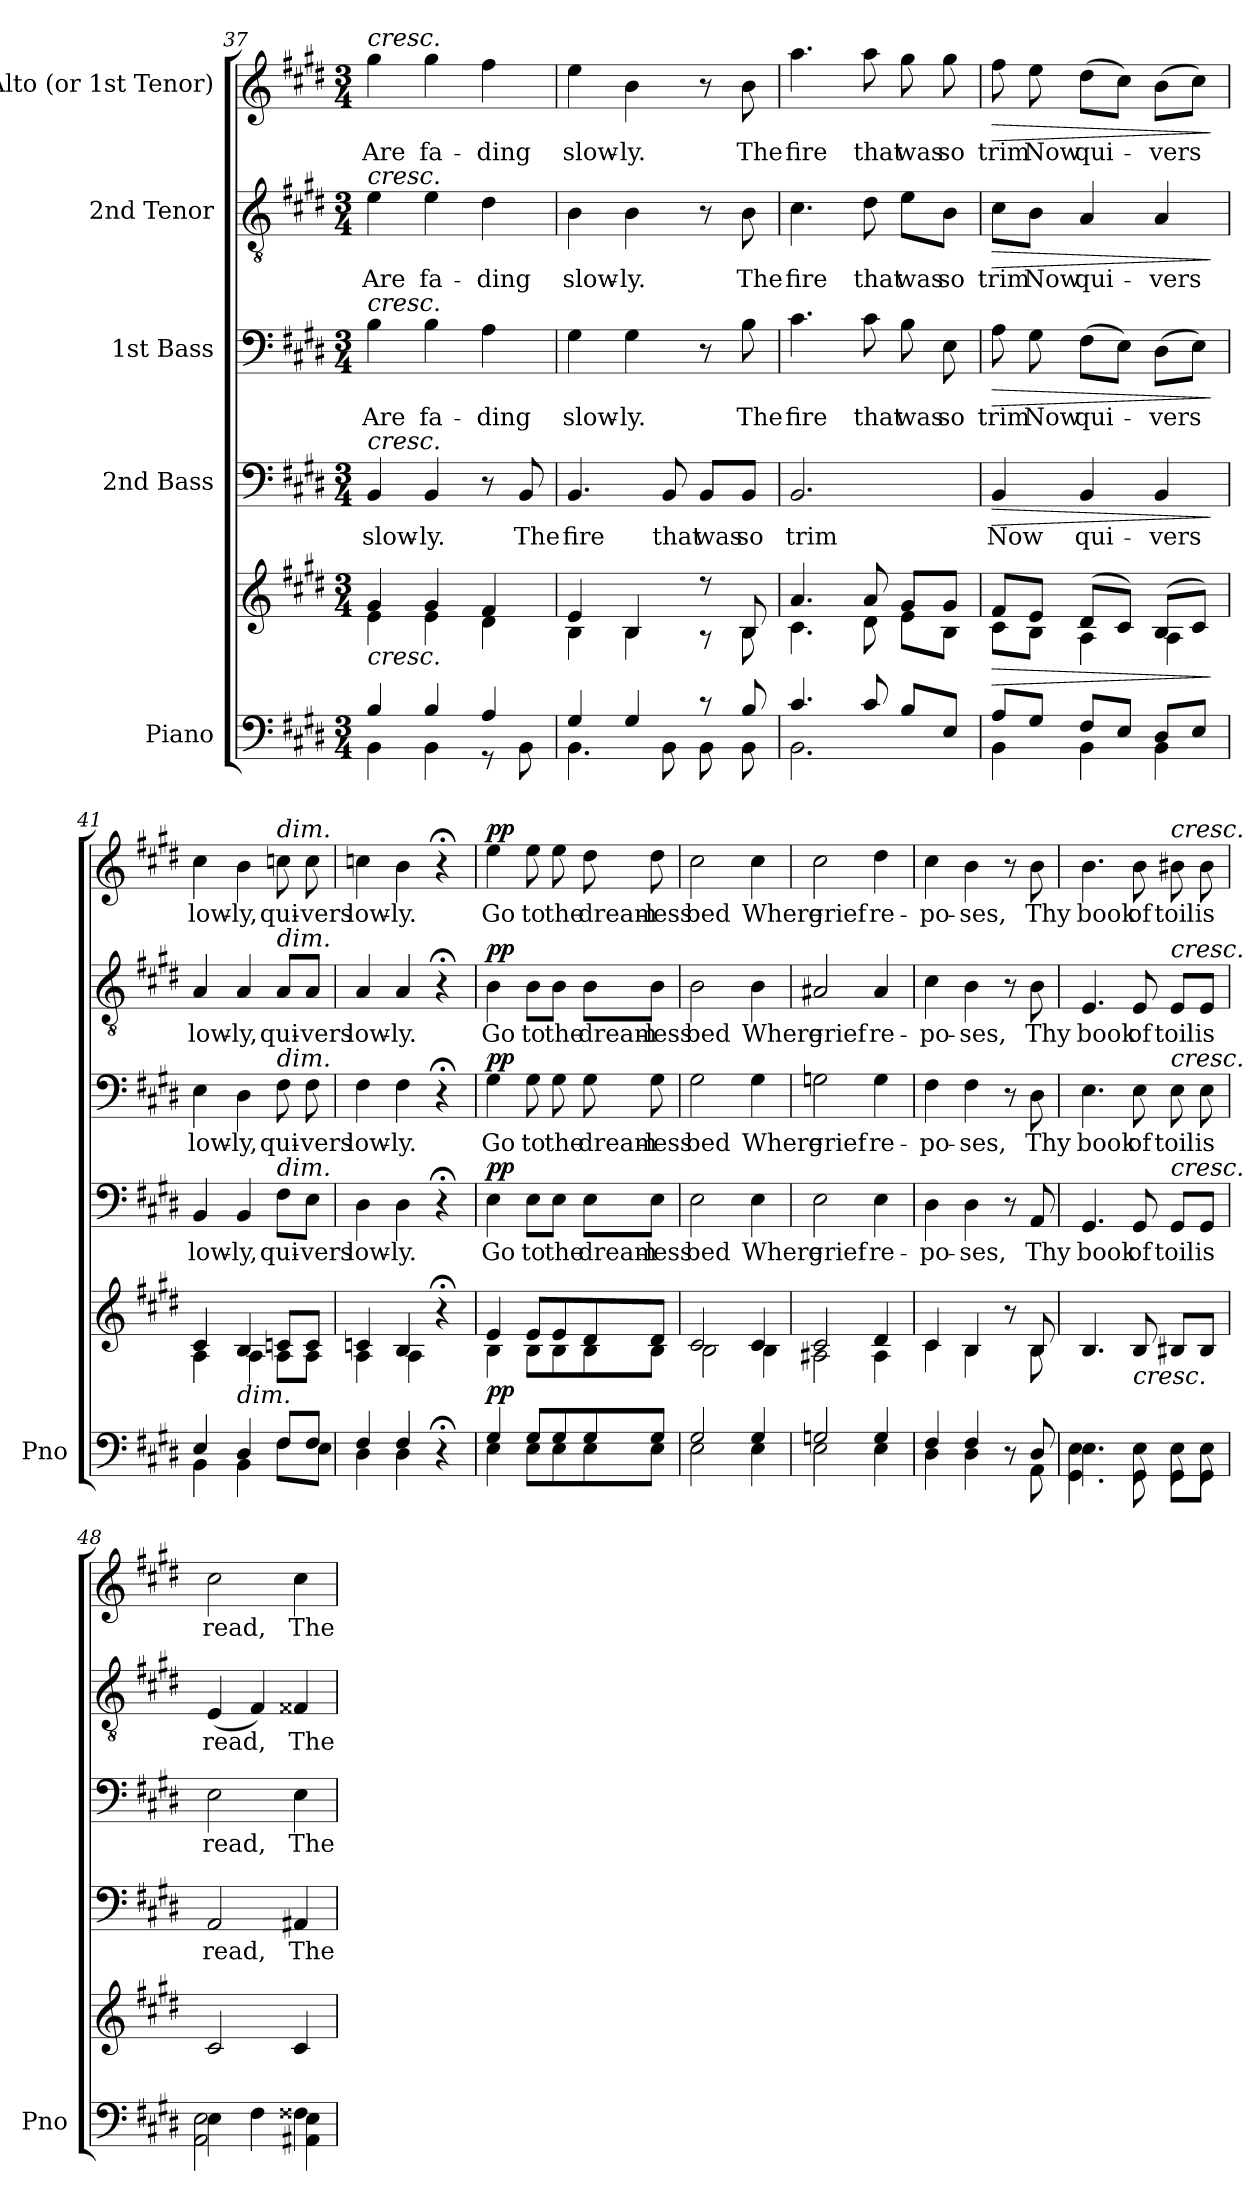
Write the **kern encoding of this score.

**kern	**kern	**dynam	**kern	**text	**dynam	**kern	**text	**dynam	**kern	**text	**dynam	**kern	**text	**dynam
*part5	*part5	*part5	*part4	*part4	*part4	*part3	*part3	*part3	*part2	*part2	*part2	*part1	*part1	*part1
*staff6	*staff5	*staff5/6	*staff4	*staff4	*staff4	*staff3	*staff3	*staff3	*staff2	*staff2	*staff2	*staff1	*staff1	*staff1
*I"Piano	*	*	*I"2nd Bass	*	*	*I"1st Bass	*	*	*I"2nd Tenor	*	*	*I"Alto (or 1st Tenor)	*	*
*I'Pno	*	*	*	*	*	*	*	*	*	*	*	*	*	*
*clefF4	*clefG2	*	*clefF4	*	*	*clefF4	*	*	*clefGv2	*	*	*clefG2	*	*
*k[f#c#g#d#]	*k[f#c#g#d#]	*	*k[f#c#g#d#]	*	*	*k[f#c#g#d#]	*	*	*k[f#c#g#d#]	*	*	*k[f#c#g#d#]	*	*
*M3/4	*M3/4	*	*M3/4	*	*	*M3/4	*	*	*M3/4	*	*	*M3/4	*	*
=37	=37	=37	=37	=37	=37	=37	=37	=37	=37	=37	=37	=37	=37	=37
*^	*^	*	*	*	*	*	*	*	*	*	*	*	*	*
!	!	!	!	!	!	!	!	!	!	!	!	!	!	!LO:TX:a:i:t=cresc.	!	!
!	!	!	!	!	!	!	!	!	!	!	!LO:TX:a:i:t=cresc.	!	!	!	!	!
!	!	!	!	!	!	!	!	!LO:TX:a:i:t=cresc.	!	!	!	!	!	!	!	!
!	!	!	!	!	!LO:TX:a:i:t=cresc.	!	!	!	!	!	!	!	!	!	!	!
!	!	!LO:TX:b:i:t=cresc.	!	!	!	!	!	!	!	!	!	!	!	!	!	!
!	!	!	!	!	!	!LO:LY:b	!	!	!LO:LY:b	!	!	!LO:LY:b	!	!	!LO:LY:b	!
4B/	4BB\	4g#/	4e\	.	4BB/	slow-	.	4B\	Are	.	4e\	Are	.	4gg#\	Are	.
!	!	!	!	!	!	!LO:LY:b	!	!	!LO:LY:b	!	!	!LO:LY:b	!	!	!LO:LY:b	!
4B/	4BB\	4g#/	4e\	.	4BB/	-ly.	.	4B\	fa-	.	4e\	fa-	.	4gg#\	fa-	.
!	!	!	!	!	!	!	!	!	!LO:LY:b	!	!	!LO:LY:b	!	!	!LO:LY:b	!
4A/	8r	4f#/	4d#\	.	8r	.	.	4A\	-ding	.	4d#\	-ding	.	4ff#\	-ding	.
!	!	!	!	!	!	!LO:LY:b	!	!	!	!	!	!	!	!	!	!
.	8BB\	.	.	.	8BB/	The	.	.	.	.	.	.	.	.	.	.
=38	=38	=38	=38	=38	=38	=38	=38	=38	=38	=38	=38	=38	=38	=38	=38	=38
!	!	!	!	!	!	!LO:LY:b	!	!	!LO:LY:b	!	!	!LO:LY:b	!	!	!LO:LY:b	!
4G#/	4.BB\	4e/	4B\	.	4.BB/	fire	.	4G#\	slow-	.	4B\	slow-	.	4ee\	slow-	.
!	!	!	!	!	!	!	!	!	!LO:LY:b	!	!	!LO:LY:b	!	!	!LO:LY:b	!
4G#/	.	4B/	4B\	.	.	.	.	4G#\	-ly.	.	4B\	-ly.	.	4b\	-ly.	.
!	!	!	!	!	!	!LO:LY:b	!	!	!	!	!	!	!	!	!	!
.	8BB\	.	.	.	8BB/	that	.	.	.	.	.	.	.	.	.	.
!	!	!	!	!	!	!LO:LY:b	!	!	!	!	!	!	!	!	!	!
8r	8BB\	8r	8r	.	8BB/L	was	.	8r	.	.	8r	.	.	8r	.	.
!	!	!	!	!	!	!LO:LY:b	!	!	!LO:LY:b	!	!	!LO:LY:b	!	!	!LO:LY:b	!
8B/	8BB\	8B/	8B\	.	8BB/J	so	.	8B\	The	.	8B\	The	.	8b\	The	.
=39	=39	=39	=39	=39	=39	=39	=39	=39	=39	=39	=39	=39	=39	=39	=39	=39
!	!	!	!	!	!	!LO:LY:b	!	!	!LO:LY:b	!	!	!LO:LY:b	!	!	!LO:LY:b	!
4.c#/	2.BB\	4.a/	4.c#\	.	2.BB/	trim	.	4.c#\	fire	.	4.c#\	fire	.	4.aa\	fire	.
!	!	!	!	!	!	!	!	!	!LO:LY:b	!	!	!LO:LY:b	!	!	!LO:LY:b	!
8c#/	.	8a/	8d#\	.	.	.	.	8c#\	that	.	8d#\	that	.	8aa\	that	.
!	!	!	!	!	!	!	!	!	!LO:LY:b	!	!	!LO:LY:b	!	!	!LO:LY:b	!
8B/L	.	8g#/L	8e\L	.	.	.	.	8B\	was	.	8e\L	was	.	8gg#\	was	.
!	!	!	!	!	!	!	!	!	!LO:LY:b	!	!	!LO:LY:b	!	!	!LO:LY:b	!
8E/J	.	8g#/J	8B\J	.	.	.	.	8E\	so	.	8B\J	so	.	8gg#\	so	.
!!LO:PB:g=z
=40	=40	=40	=40	=40	=40	=40	=40	=40	=40	=40	=40	=40	=40	=40	=40	=40
!	!	!	!	!LO:HP:b	!	!LO:LY:b	!LO:HP:b	!	!LO:LY:b	!LO:HP:b	!	!LO:LY:b	!LO:HP:b	!	!LO:LY:b	!LO:HP:b
8A/L	4BB\	8f#/L	8c#\L	>	4BB/	Now	>	8A\	trim	>	8c#\L	trim	>	8ff#\	trim	>
!	!	!	!	!	!	!	!	!	!LO:LY:b	!	!	!LO:LY:b	!	!	!LO:LY:b	!
8G#/J	.	8e/J	8B\J	.	.	.	.	8G#\	Now	.	8B\J	Now	.	8ee\	Now	.
!	!	!	!	!	!	!LO:LY:b	!	!	!LO:LY:b	!	!	!LO:LY:b	!	!	!LO:LY:b	!
8F#/L	4BB\	(8d#/L	4A\	.	4BB/	qui-	.	(8F#\L	qui-	.	4A/	qui-	.	(8dd#\L	qui-	.
8E/J	.	8c#/J)	.	.	.	.	.	8E\J)	.	.	.	.	.	8cc#\J)	.	.
!	!	!	!	!	!	!LO:LY:b	!	!	!LO:LY:b	!	!	!LO:LY:b	!	!	!LO:LY:b	!
8D#/L	4BB\	(8B/L	4A\	.	4BB/	-vers	.	(8D#\L	-vers	.	4A/	-vers	.	(8b\L	-vers	.
8E/J	.	8c#/J)	.	.	.	.	.	8E\J)	.	.	.	.	.	8cc#\J)	.	.
*v	*v	*	*	*	*	*	*	*	*	*	*	*	*	*	*	*
*	*v	*v	*	*	*	*	*	*	*	*	*	*	*	*	*
.	.	]	.	.	]	.	.	]	.	.	]	.	.	]
=41	=41	=41	=41	=41	=41	=41	=41	=41	=41	=41	=41	=41	=41	=41
*^	*^	*	*	*	*	*	*	*	*	*	*	*	*	*
!	!	!	!	!	!	!LO:LY:b	!	!	!LO:LY:b	!	!	!LO:LY:b	!	!	!LO:LY:b	!
4E/	4BB\	4c#/	4A\	.	4BB/	low-	.	4E\	low-	.	4A/	low-	.	4cc#\	low-	.
!	!	!LO:TX:b:i:t=dim.	!	!	!	!	!	!	!	!	!	!	!	!	!	!
!	!	!	!	!	!	!LO:LY:b	!	!	!LO:LY:b	!	!	!LO:LY:b	!	!	!LO:LY:b	!
4D#/	4BB\	4B/	4A\	.	4BB/	-ly,	.	4D#\	-ly,	.	4A/	-ly,	.	4b\	-ly,	.
!	!	!	!	!	!	!	!	!	!	!	!	!	!	!LO:TX:a:i:t=dim.	!	!
!	!	!	!	!	!	!	!	!	!	!	!LO:TX:a:i:t=dim.	!	!	!	!	!
!	!	!	!	!	!	!	!	!LO:TX:a:i:t=dim.	!	!	!	!	!	!	!	!
!	!	!	!	!	!LO:TX:a:i:t=dim.	!	!	!	!	!	!	!	!	!	!	!
!	!	!	!	!	!	!LO:LY:b	!	!	!LO:LY:b	!	!	!LO:LY:b	!	!	!LO:LY:b	!
8F#/L	8F#\L	8cn/L	8A\L	.	8F#\L	qui-	.	8F#\	qui-	.	8A/L	qui-	.	8ccn\	qui-	.
!	!	!	!	!	!	!LO:LY:b	!	!	!LO:LY:b	!	!	!LO:LY:b	!	!	!LO:LY:b	!
8F#/J	8E\J	8c/J	8A\J	.	8E\J	-vers	.	8F#\	-vers	.	8A/J	-vers	.	8cc\	-vers	.
=42	=42	=42	=42	=42	=42	=42	=42	=42	=42	=42	=42	=42	=42	=42	=42	=42
!	!	!	!	!	!	!LO:LY:b	!	!	!LO:LY:b	!	!	!LO:LY:b	!	!	!LO:LY:b	!
4F#/	4D#\	4cn/	4A\	.	4D#\	low-	.	4F#\	low-	.	4A/	low-	.	4ccn\	low-	.
!	!	!	!	!	!	!LO:LY:b	!	!	!LO:LY:b	!	!	!LO:LY:b	!	!	!LO:LY:b	!
4F#/	4D#\	4B/	4A\	.	4D#\	-ly.	.	4F#\	-ly.	.	4A/	-ly.	.	4b\	-ly.	.
4r;<	4ryy	4r;<	4ryy	.	4r;<	.	.	4r;<	.	.	4r;<	.	.	4r;<	.	.
=43	=43	=43	=43	=43	=43	=43	=43	=43	=43	=43	=43	=43	=43	=43	=43	=43
!	!	!	!	!LO:DY:a=2	!	!LO:LY:b	!LO:DY:a	!	!LO:LY:b	!LO:DY:a	!	!LO:LY:b	!LO:DY:a	!	!LO:LY:b	!LO:DY:a
4G#/	4E\	4e/	4B\	pp	4E\	Go	pp	4G#\	Go	pp	4B\	Go	pp	4ee\	Go	pp
!	!	!	!	!	!	!LO:LY:b	!	!	!LO:LY:b	!	!	!LO:LY:b	!	!	!LO:LY:b	!
8G#/L	8E\L	8e/L	8B\L	.	8E\L	to	.	8G#\	to	.	8B\L	to	.	8ee\	to	.
!	!	!	!	!	!	!LO:LY:b	!	!	!LO:LY:b	!	!	!LO:LY:b	!	!	!LO:LY:b	!
8G#/	8E\	8e/	8B\	.	8E\J	the	.	8G#\	the	.	8B\J	the	.	8ee\	the	.
!	!	!	!	!	!	!LO:LY:b	!	!	!LO:LY:b	!	!	!LO:LY:b	!	!	!LO:LY:b	!
8G#/	8E\	8d#/	8B\	.	8E\L	dream-	.	8G#\	dream-	.	8B\L	dream-	.	8dd#\	dream-	.
!	!	!	!	!	!	!LO:LY:b	!	!	!LO:LY:b	!	!	!LO:LY:b	!	!	!LO:LY:b	!
8G#/J	8E\J	8d#/J	8B\J	.	8E\J	-less	.	8G#\	-less	.	8B\J	-less	.	8dd#\	-less	.
=44	=44	=44	=44	=44	=44	=44	=44	=44	=44	=44	=44	=44	=44	=44	=44	=44
!	!	!	!	!	!	!LO:LY:b	!	!	!LO:LY:b	!	!	!LO:LY:b	!	!	!LO:LY:b	!
2G#/	2E\	2c#/	2B\	.	2E\	bed	.	2G#\	bed	.	2B\	bed	.	2cc#\	bed	.
!	!	!	!	!	!	!LO:LY:b	!	!	!LO:LY:b	!	!	!LO:LY:b	!	!	!LO:LY:b	!
4G#/	4E\	4c#/	4B\	.	4E\	Where	.	4G#\	Where	.	4B\	Where	.	4cc#\	Where	.
!!LO:LB:g=z
=45	=45	=45	=45	=45	=45	=45	=45	=45	=45	=45	=45	=45	=45	=45	=45	=45
!	!	!	!	!	!	!LO:LY:b	!	!	!LO:LY:b	!	!	!LO:LY:b	!	!	!LO:LY:b	!
2Gn/	2E\	2c#/	2A#X\	.	2E\	grief	.	2Gn\	grief	.	2A#X/	grief	.	2cc#\	grief	.
!	!	!	!	!	!	!LO:LY:b	!	!	!LO:LY:b	!	!	!LO:LY:b	!	!	!LO:LY:b	!
4G/	4E\	4d#/	4A#\	.	4E\	re-	.	4G\	re-	.	4A#/	re-	.	4dd#\	re-	.
=46	=46	=46	=46	=46	=46	=46	=46	=46	=46	=46	=46	=46	=46	=46	=46	=46
!	!	!	!	!	!	!LO:LY:b	!	!	!LO:LY:b	!	!	!LO:LY:b	!	!	!LO:LY:b	!
4F#/	4D#\	4c#/	4c#\	.	4D#\	-po-	.	4F#\	-po-	.	4c#\	-po-	.	4cc#\	-po-	.
!	!	!	!	!	!	!LO:LY:b	!	!	!LO:LY:b	!	!	!LO:LY:b	!	!	!LO:LY:b	!
4F#/	4D#\	4B/	4B\	.	4D#\	-ses,	.	4F#\	-ses,	.	4B\	-ses,	.	4b\	-ses,	.
8r	8ryy	8r	8ryy	.	8r	.	.	8r	.	.	8r	.	.	8r	.	.
!	!	!	!	!	!	!LO:LY:b	!	!	!LO:LY:b	!	!	!LO:LY:b	!	!	!LO:LY:b	!
8D#/	8AA\	8B/	8B\	.	8AA/	Thy	.	8D#\	Thy	.	8B\	Thy	.	8b\	Thy	.
=47	=47	=47	=47	=47	=47	=47	=47	=47	=47	=47	=47	=47	=47	=47	=47	=47
!	!	!	!	!	!	!LO:LY:b	!	!	!LO:LY:b	!	!	!LO:LY:b	!	!	!LO:LY:b	!
*	*	*v	*v	*	*	*	*	*	*	*	*	*	*	*	*	*
4.E\	4.GG#\ 4.E\	4.B/	.	4.GG#/	book	.	4.E\	book	.	4.E/	book	.	4.b\	book	.
!	!	!LO:TX:b:i:t=cresc.	!	!	!	!	!	!	!	!	!	!	!	!	!
!	!	!	!	!	!LO:LY:b	!	!	!LO:LY:b	!	!	!LO:LY:b	!	!	!LO:LY:b	!
8E\	8GG#\ 8E\	8B/	.	8GG#/	of	.	8E\	of	.	8E/	of	.	8b\	of	.
!	!	!	!	!	!	!	!	!	!	!	!	!	!LO:TX:a:i:t=cresc.	!	!
!	!	!	!	!	!	!	!	!	!	!LO:TX:a:i:t=cresc.	!	!	!	!	!
!	!	!	!	!	!	!	!LO:TX:a:i:t=cresc.	!	!	!	!	!	!	!	!
!	!	!	!	!LO:TX:a:i:t=cresc.	!	!	!	!	!	!	!	!	!	!	!
!	!	!	!	!	!LO:LY:b	!	!	!LO:LY:b	!	!	!LO:LY:b	!	!	!LO:LY:b	!
8E\	8GG#\ 8E\L	8B#X/L	.	8GG#/L	toil	.	8E\	toil	.	8E/L	toil	.	8b#X\	toil	.
!	!	!	!	!	!LO:LY:b	!	!	!LO:LY:b	!	!	!LO:LY:b	!	!	!LO:LY:b	!
8E\	8GG#\ 8E\J	8B#/J	.	8GG#/J	is	.	8E\	is	.	8E/J	is	.	8b#\	is	.
=48	=48	=48	=48	=48	=48	=48	=48	=48	=48	=48	=48	=48	=48	=48	=48
!	!	!	!	!	!LO:LY:b	!	!	!LO:LY:b	!	!	!LO:LY:b	!	!	!LO:LY:b	!
4E\	2AA\ 2E\	2c#/	.	2AA/	read,	.	2E\	read,	.	(4E/	read,	.	2cc#\	read,	.
4F#\	.	.	.	.	.	.	.	.	.	4F#/)	.	.	.	.	.
!	!	!	!	!	!LO:LY:b	!	!	!LO:LY:b	!	!	!LO:LY:b	!	!	!LO:LY:b	!
4F##X\	4AA#X\ 4E\	4c#/	.	4AA#X/	The	.	4E\	The	.	4F##X/	The	.	4cc#\	The	.
*v	*v	*	*	*	*	*	*	*	*	*	*	*	*	*	*
=	=	=	=	=	=	=	=	=	=	=	=	=	=	=
*-	*-	*-	*-	*-	*-	*-	*-	*-	*-	*-	*-	*-	*-	*-
